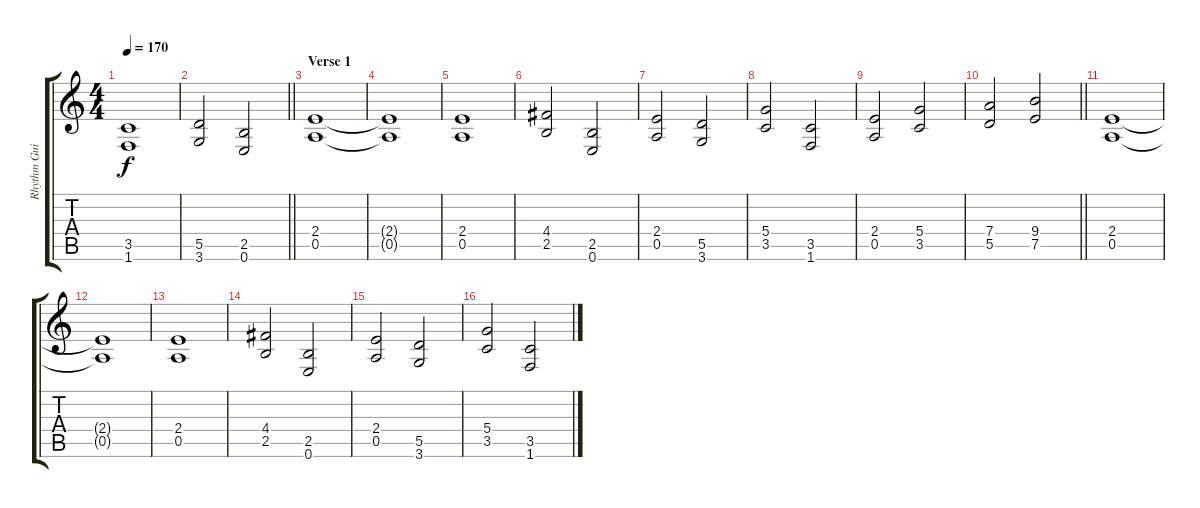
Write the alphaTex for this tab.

\track ("Rhythm Guitar 1: Juha-Pekka Alanen" "Rhythm Gui") {instrument distortionguitar}
\staff {score tabs}
\tuning (E4 B3 G3 D3 A2 E2) {hide}
\ts (4 4)
\tempo 170
\clef g2
\ks aminor
(3.5 1.6).1{dy f} |
\barLineRight lightlight
(5.5 3.6).2 (2.5 0.6).2 |
\section ("" "Verse 1")
(2.4 0.5).1 |
(2.4{t} 0.5{t}).1 |
(2.4 0.5).1 |
(4.4 2.5).2 (2.5 0.6).2 |
(2.4 0.5).2 (5.5 3.6).2 |
(5.4 3.5).2 (3.5 1.6).2 |
(2.4 0.5).2 (5.4 3.5).2 |
\barLineRight lightlight
(7.4 5.5).2 (9.4 7.5).2 |
(2.4 0.5).1 |
(2.4{t} 0.5{t}).1 |
(2.4 0.5).1 |
(4.4 2.5).2 (2.5 0.6).2 |
(2.4 0.5).2 (5.5 3.6).2 |
(5.4 3.5).2 (3.5 1.6).2
